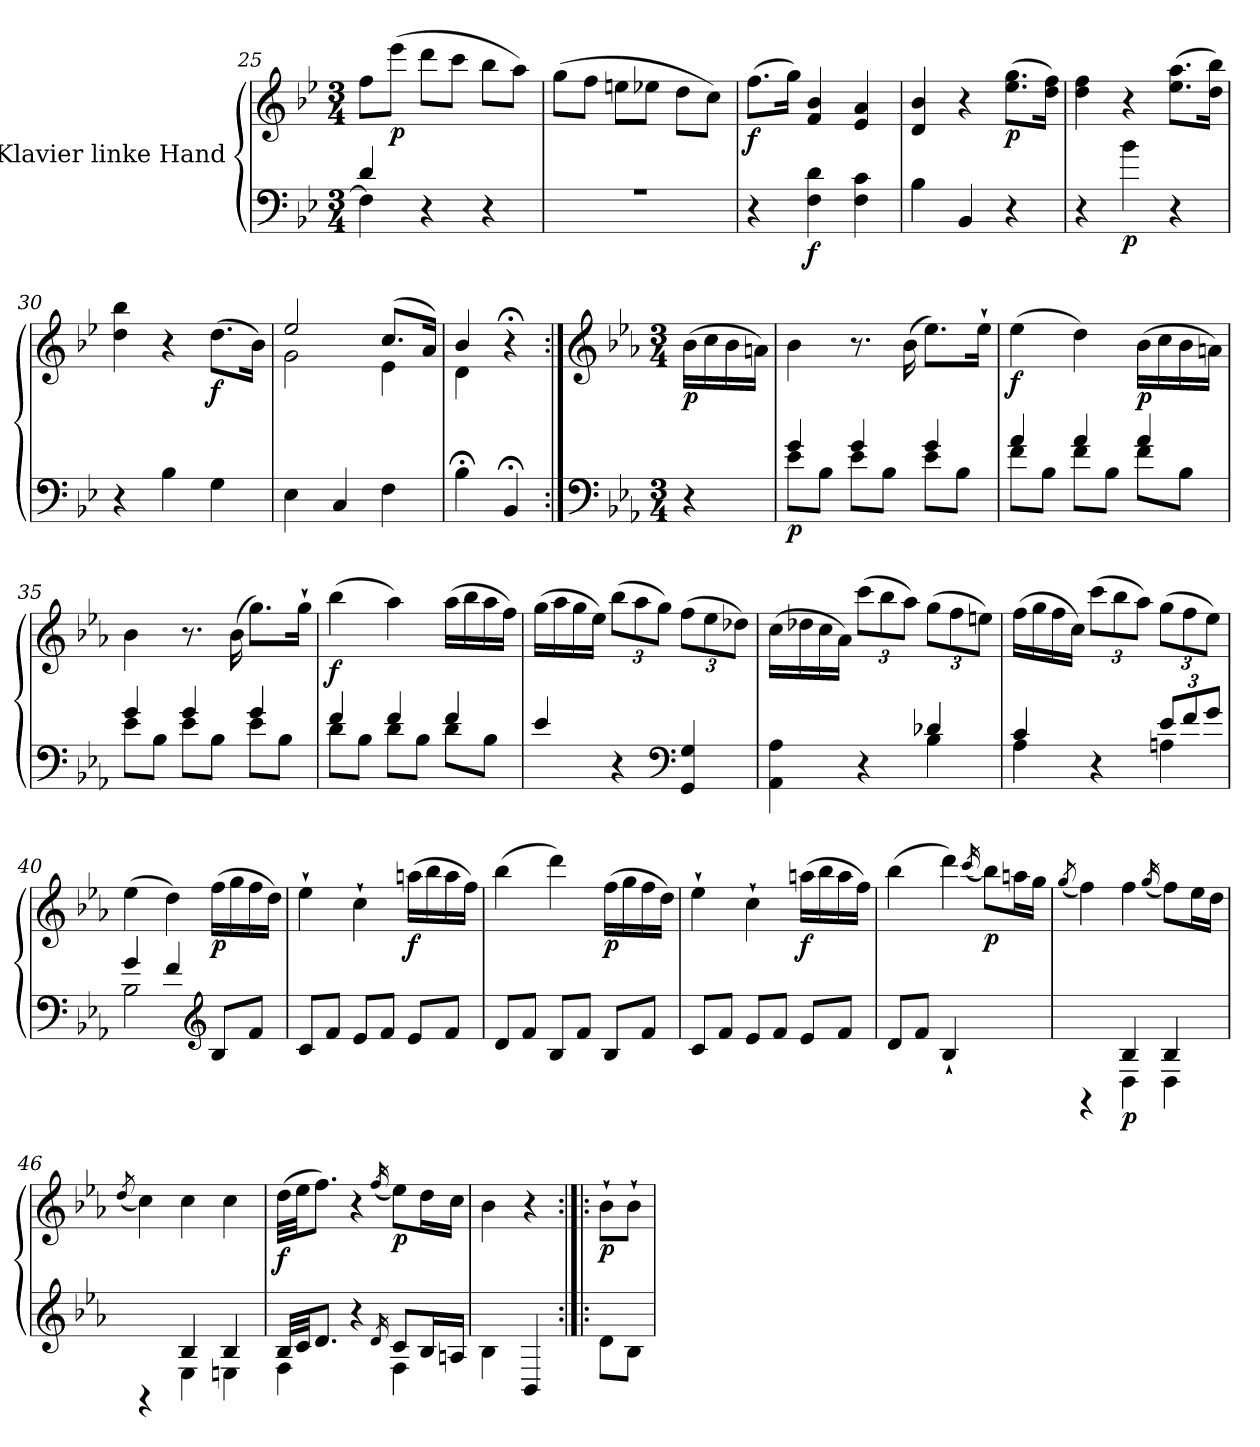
**kern	**kern	**dynam
*part1	*part1	*part1
*staff2	*staff1	*staff1/2
*I"Klavier linke Hand	*	*
*clefF4	*clefG2	*
*k[b-e-]	*k[b-e-]	*
*M3/4	*M3/4	*
=25	=25	=25
*^	*	*
4d/	4F\]	8ff\L	.
!	!	!	!LO:DY:b
.	.	(>8eee-\J	p
4r	4ryy	8ddd\L	.
.	.	8ccc\J	.
4r	4ryy	8bb-\L	.
.	.	8aa\J)	.
=26	=26	=26	=26
2.r	2.ryy	(>8gg\L	.
.	.	8ff\J	.
.	.	8een\L	.
.	.	8ee-X\J	.
.	.	8dd\L	.
.	.	8cc\J)	.
*v	*v	*	*
=27	=27	=27
!	!	!LO:DY:b
4r	(>8.ff\L	f
.	16gg\Jk)	.
!	!	!LO:DY:b=2
4F\ 4d\	4f/ 4b-/	f
4F\ 4c\	4e-/ 4a/	.
!!LO:LB:g=z
=28	=28	=28
4B-\	4d/ 4b-/	.
4BB-/	4r	.
!	!	!LO:DY:b
4r	(>8.ee-\ 8.gg\L	p
.	16dd\ 16ff\Jk)	.
=29	=29	=29
4r	4dd\ 4ff\	.
!	!	!LO:DY:b=2
4b-\	4r	p
4r	(>8.ee-\ 8.aa\L	.
.	16dd\ 16bb-\Jk)	.
=30	=30	=30
4r	4dd\ 4bb-\	.
4B-\	4r	.
!	!	!LO:DY:b
4G\	(>8.dd\L	f
.	16b-\Jk)	.
=31	=31	=31
*	*^	*
4E-\	2ee-/	2g\	.
4C/	.	.	.
4F\	(>8.cc/L	4e-\	.
.	16a/Jk)	.	.
=32	=32	=32	=32
4B-;\	4b-/	4d\	.
4BB-;/	4r;<	4r;yy	.
*	*v	*v	*
!!LO:LB:g=z
=32X2:|!	=32X2:|!	=32X2:|!
*clefF4	*clefG2	*
*k[b-e-a-]	*k[b-e-a-]	*
*M3/4	*M3/4	*
*	*^	*
!	!LO:TX:a:B:t=Menuetto II	!	!
!	!	!	!LO:DY:b
*	*v	*v	*
4r	(>16b-\LL	p
.	16cc\	.
.	16b-\	.
.	16an\JJ)	.
=33	=33	=33
*^	*	*
!	!	!	!LO:DY:b=2
4g/	8e-\L	4b-\	p
.	8B-\J	.	.
4g/	8e-\L	8.r	.
.	8B-\J	.	.
.	.	(>16b-\	.
4g/	8e-\L	8.ee-\L)	.
.	8B-\J	.	.
.	.	16ee-`\Jk	.
=34	=34	=34	=34
!	!	!	!LO:DY:b
4a-/	8f\L	(>4ee-\	f
.	8B-\J	.	.
4a-/	8f\L	4dd\)	.
.	8B-\J	.	.
!	!	!	!LO:DY:b
4a-/	8f\L	(>16b-\LL	p
.	.	16cc\	.
.	8B-\J	16b-\	.
.	.	16an\JJ)	.
=35	=35	=35	=35
4g/	8e-\L	4b-\	.
.	8B-\J	.	.
4g/	8e-\L	8.r	.
.	8B-\J	.	.
.	.	(>16b-\	.
4g/	8e-\L	8.gg\L)	.
.	8B-\J	.	.
.	.	16gg`\Jk	.
!!LO:LB:g=z
=36	=36	=36	=36
!	!	!	!LO:DY:b
4f/	8d\L	(>4bb-\	f
.	8B-\J	.	.
4f/	8d\L	4aa-\)	.
.	8B-\J	.	.
4f/	8d\L	(>16aa-\LL	.
.	.	16bb-\	.
.	8B-\J	16aa-\	.
.	.	16ff\JJ)	.
*v	*v	*	*
=37	=37	=37
4e-/	(>16gg\LL	.
.	16aa-\	.
.	16gg\	.
.	16ee-\JJ)	.
*	*Xbrackettup	*
4r	(>12bb-\L	.
.	12aa-\	.
.	12gg\J)	.
*clefF4	*	*
4GG/ 4G/	(>12ff\L	.
.	12ee-\	.
.	12dd-X\J)	.
=38	=38	=38
*^	*	*
4ryy	4AA-\ 4A-\	(>16cc\LL	.
.	.	16dd-X\	.
.	.	16cc\	.
.	.	16a-\JJ)	.
4r	4ryy	(>12ccc\L	.
.	.	12bb-\	.
.	.	12aa-\J)	.
4d-X/	4B-\	(>12gg\L	.
.	.	12ff\	.
.	.	12een\J)	.
!!LO:LB:g=z
=39	=39	=39	=39
4c/	4A-\	(>16ff\LL	.
.	.	16gg\	.
.	.	16ff\	.
.	.	16cc\JJ)	.
4r	4ryy	(>12ccc\L	.
.	.	12bb-\	.
.	.	12aa-\J)	.
*Xbrackettup	*	*	*
12e-/L	4An\	(>12gg\L	.
12f/	.	12ff\	.
12g/J	.	12ee-\J)	.
=40	=40	=40	=40
4g/	2B-\	(>4ee-\	.
4f/	.	4dd\)	.
*clefG2	*	*	*
!	!	!	!LO:DY:b
4ryy	8B-/L	(>16ff\LL	p
.	.	16gg\	.
.	8f/J	16ff\	.
.	.	16dd\JJ)	.
*v	*v	*	*
=41	=41	=41
8c/L	4ee-`\	.
8f/J	.	.
8e-/L	4cc`\	.
8f/J	.	.
!	!	!LO:DY:b
8e-/L	(>16aan\LL	f
.	16bb-\	.
8f/J	16aa\	.
.	16ff\JJ)	.
=42	=42	=42
8d/L	(>4bb-\	.
8f/J	.	.
8B-/L	4ddd\)	.
8f/J	.	.
!	!	!LO:DY:b
8B-/L	(>16ff\LL	p
.	16gg\	.
8f/J	16ff\	.
.	16dd\JJ)	.
!!LO:PB:g=z
=43	=43	=43
8c/L	4ee-`\	.
8f/J	.	.
8e-/L	4cc`\	.
8f/J	.	.
!	!	!LO:DY:b
8e-/L	(>16aan\LL	f
.	16bb-\	.
8f/J	16aa\	.
.	16ff\JJ)	.
=44	=44	=44
8d/L	(>4bb-\	.
8f/J	.	.
4B-`/	4ddd\)	.
.	(<16qccc/	.
!	!	!LO:DY:b
4ryy	8bb-\L)	p
.	16aan\L	.
.	16gg\JJ	.
=45	=45	=45
.	(<8qgg/	.
*^	*	*
4rGG	4ryy	4ff\)	.
!	!	!	!LO:DY:b=2
4B-/	4D\	4ff\	p
.	.	(<16qgg/	.
4B-/	4D\	8ff\L)	.
.	.	16ee-\L	.
.	.	16dd\JJ	.
=46	=46	=46	=46
.	.	(<8qdd/	.
4rGG	4ryy	4cc\)	.
4B-/	4E-\	4cc\	.
4B-/	4En\	4cc\	.
!!LO:LB:g=z
=47	=47	=47	=47
!	!	!	!LO:DY:b
32B-/LLL	4F\	(>32dd\LLL	f
32c/JJ	.	32ee-\JJ	.
8.d/J	.	8.ff\J)	.
4r	4ryy	4r	.
16qd/	.	(<16qff/	.
!	!	!	!LO:DY:b
8c/L	4F\	8ee-\L)	p
16B-/L	.	16dd\L	.
16An/JJ	.	16cc\JJ	.
*v	*v	*	*
=48	=48	=48
4B-\	4b-\	.
4BB-/	4r	.
=48X3:|!|:	=48X3:|!|:	=48X3:|!|:
!	!	!LO:DY:b
8d\L	8b-`\L	p
8B-\J	8b-`\J	.
=	=	=
*-	*-	*-
